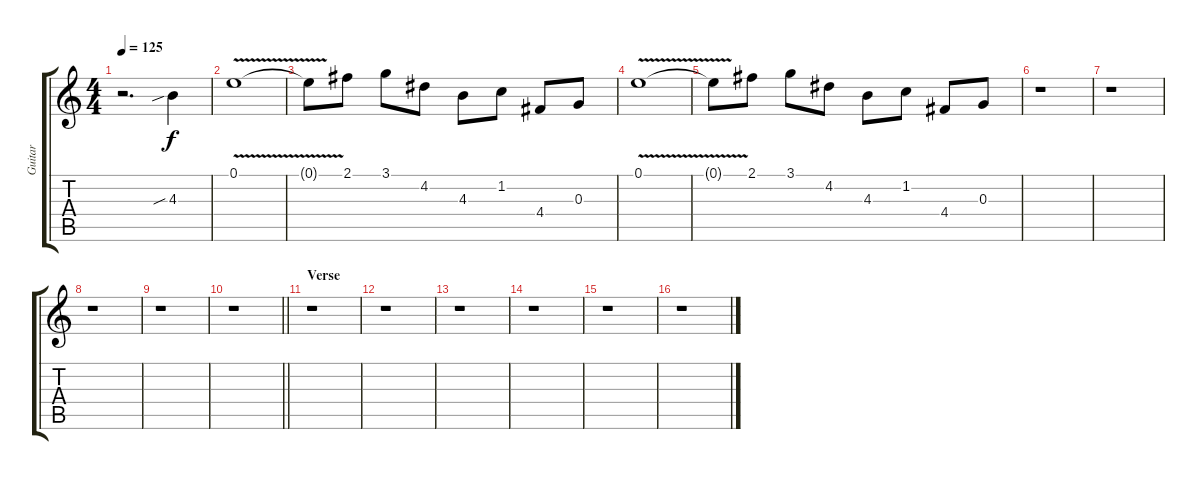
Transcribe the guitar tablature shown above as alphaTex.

\track ("Guitar " "Guitar ") {instrument distortionguitar}
\staff {score tabs}
\tuning (E4 B3 G3 D3 A2 E2) {hide}
\ts (4 4)
\tempo 125
\clef g2
\ks c
r.2{d dy mp} 4.3{sib}.4{dy f} |
0.1{v}.1 |
0.1{t}.8 2.1.8 3.1.8 4.2.8 4.3.8 1.2.8 4.4.8 0.3.8 |
0.1{v}.1 |
0.1{t}.8 2.1.8 3.1.8 4.2.8 4.3.8 1.2.8 4.4.8 0.3.8 |
r.1 |
r.1 |
r.1 |
r.1 |
\barLineRight lightlight
r.1 |
\section ("" "Verse")
r.1 |
r.1 |
r.1 |
r.1 |
r.1 |
r.1
